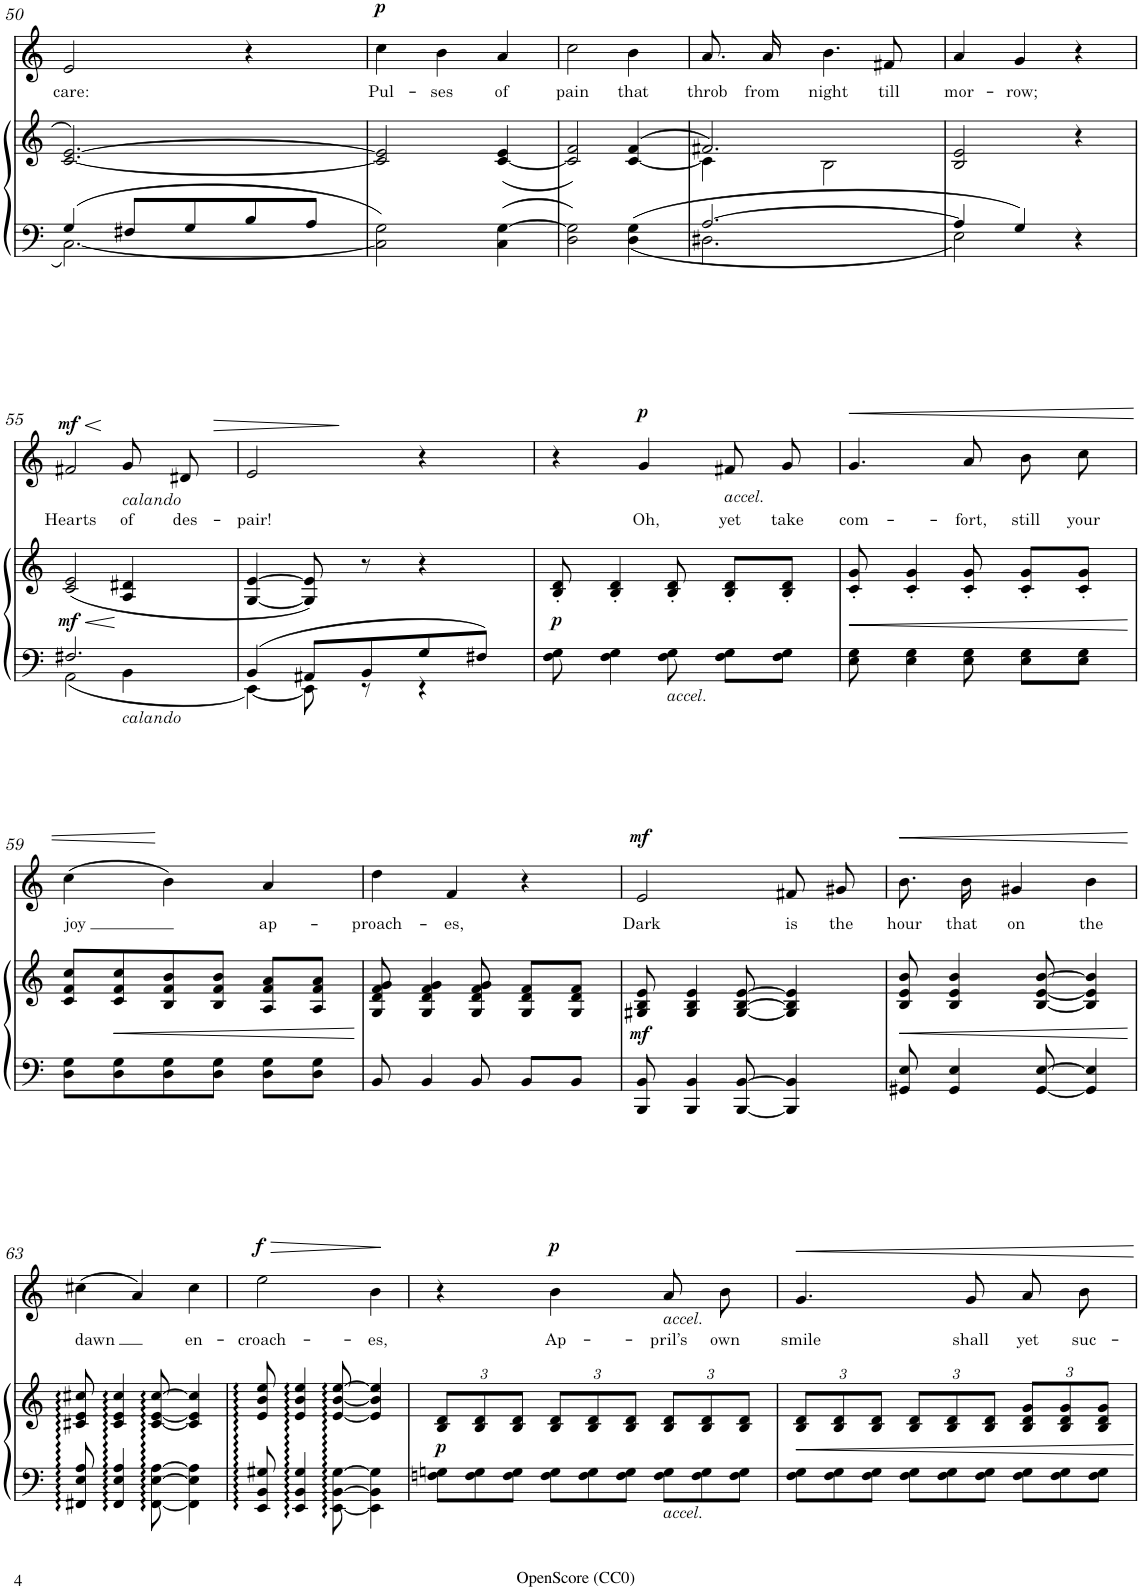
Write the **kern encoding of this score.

**kern	**kern	**dynam	**kern	**text	**dynam
*part2	*part2	*part2	*part1	*part1	*part1
*staff3	*staff2	*staff2/3	*staff1	*staff1	*staff1
*I"Piano	*	*	*I"Voice	*	*
*I'Pno	*	*	*	*	*
!!LO:PB:g=z
*clefF4	*clefG2	*	*clefG2	*	*
*k[]	*k[]	*	*k[]	*	*
*M3/4	*M3/4	*	*M3/4	*	*
=50	=50	=50	=50	=50	=50
*^	*	*	*	*	*
!	!	!	!	!	!LO:LY:b	!
4G/	[2.C\	[2.c/ [2.e/	.	2e/	care:	.
8F#X/L	.	.	.	.	.	.
8G/	.	.	.	.	.	.
8B/	.	.	.	4r	.	.
8A/J	.	.	.	.	.	.
*v	*v	*	*	*	*	*
=51	=51	=51	=51	=51	=51
!	!	!	!	!LO:LY:b	!LO:DY:a
2C\] 2G\	2c/] 2e/]	.	4cc\	Pul-	p
!	!	!	!	!LO:LY:b	!
.	.	.	4b\	-ses	.
!	!	!	!	!LO:LY:b	!
4C\ [4G\	([4c/ 4e/	.	4a/	of	.
=52	=52	=52	=52	=52	=52
!	!	!	!	!LO:LY:b	!
2D\ 2G\]	2c/] 2f/)	.	2cc\	pain	.
!	!	!	!	!LO:LY:b	!
4D\ 4G\	(>[<4c/ 4f/	.	4b\	that	.
=53	=53	=53	=53	=53	=53
*^	*^	*	*	*	*
!	!	!	!	!	!	!LO:LY:b	!
[2.A/	2.D#X\	2.f#X/)	4c\]	.	8.a/L	throb	.
!	!	!	!	!	!	!LO:LY:b	!
.	.	.	.	.	16a/Jk	from	.
!	!	!	!	!	!	!LO:LY:b	!
.	.	.	2B\	.	4.b\	night	.
!	!	!	!	!	!	!LO:LY:b	!
.	.	.	.	.	8f#X/	till	.
*	*	*v	*v	*	*	*	*
=54	=54	=54	=54	=54	=54	=54
!	!	!	!	!	!LO:LY:b	!
4A/]	2E\	2B/ 2e/	.	4a/	mor-	.
!	!	!	!	!	!LO:LY:b	!
4G/	.	.	.	4g/	-row;	.
4r	4ryy	4r	.	4r	.	.
!!LO:LB:g=z
=55	=55	=55	=55	=55	=55	=55
!	!	!	!LO:HP:b	!	!LO:LY:b	!LO:HP:b
!	!	!	!LO:DY:n=1:b	!	!	!LO:DY:n=1:a
2.F#X/	2AA\	(2c/ 2e/	< mf	2f#X/	Hearts	< mf
!	!	!	!	!LO:TX:b:i:t=calando	!	!
!	!LO:TX:b:i:t=calando	!	!	!	!	!
!	!	!	!	!	!LO:LY:b	!
.	4BB\	4A/ 4d#X/	[	8g/L	of	[
!	!	!	!	!	!LO:LY:b	!LO:HP:b
.	.	.	.	8d#X/J	des-	>
=56	=56	=56	=56	=56	=56	=56
!	!	!	!	!	!LO:LY:b	!
4BB/	[4EE\	[4G/ [4e/	.	2e/	-pair!	.
8AA#X/L	8EE\]	8G/] 8e/])	.	.	.	.
8BB/	8r	8r	.	.	.	.
8G/	4r	4r	.	4r	.	]
8F#X/J	.	.	.	.	.	.
*v	*v	*	*	*	*	*
=57	=57	=57	=57	=57	=57
!	!	!LO:DY:b	!	!	!
8F\ 8G\	8B/' 8d/'	p	4r	.	.
4F\ 4G\	4B/' 4d/'	.	.	.	.
!	!	!	!	!LO:LY:b	!LO:DY:a
.	.	.	4g/	Oh,	p
!LO:TX:b:i:t=accel.	!	!	!	!	!
8F\ 8G\	8B/' 8d/'	.	.	.	.
!	!	!	!LO:TX:b:i:t=accel.	!	!
!	!	!	!	!LO:LY:b	!
8F\ 8G\L	8B/' 8d/'L	.	8f#X/L	yet	.
!	!	!	!	!LO:LY:b	!
8F\ 8G\J	8B/' 8d/'J	.	8g/J	take	.
=58	=58	=58	=58	=58	=58
!	!	!LO:HP:b	!	!LO:LY:b	!LO:HP:b
8E\ 8G\	8c/' 8g/'	<	4.g/	com-	<
4E\ 4G\	4c/' 4g/'	.	.	.	.
!	!	!	!	!LO:LY:b	!
8E\ 8G\	8c/' 8g/'	.	8a/	-fort,	.
!	!	!	!	!LO:LY:b	!
8E\ 8G\L	8c/' 8g/'L	.	8b\L	still	.
!	!	!	!	!LO:LY:b	!
8E\ 8G\J	8c/' 8g/'J	.	8cc\J	your	.
.	.	[	.	.	.
!!LO:LB:g=z
=59	=59	=59	=59	=59	=59
!	!	!	!	!LO:LY:b	!
8D\ 8G\L	8c/ 8f/ 8cc/L	.	(4cc\	joy	.
!	!	!LO:HP:b	!	!	!
8D\ 8G\	8c/ 8f/ 8cc/	<	.	.	.
8D\ 8G\	8B/ 8f/ 8b/	.	4b\)	.	[
8D\ 8G\J	8B/ 8f/ 8b/J	.	.	.	.
!	!	!	!	!LO:LY:b	!
8D\ 8G\L	8A/ 8f/ 8a/L	.	4a/	ap-	.
8D\ 8G\J	8A/ 8f/ 8a/J	.	.	.	.
.	.	[	.	.	.
=60	=60	=60	=60	=60	=60
!	!	!	!	!LO:LY:b	!
8BB/	8G/ 8d/ 8f/ 8g/	.	4dd\	-proach-	.
4BB/	4G/ 4d/ 4f/ 4g/	.	.	.	.
!	!	!	!	!LO:LY:b	!
.	.	.	4f/	-es,	.
8BB/	8G/ 8d/ 8f/ 8g/	.	.	.	.
8BB/L	8G/ 8d/ 8f/L	.	4r	.	.
8BB/J	8G/ 8d/ 8f/J	.	.	.	.
=61	=61	=61	=61	=61	=61
!	!	!LO:DY:b	!	!LO:LY:b	!LO:DY:a
8BBB/ 8BB/	8G#X/ 8B/ 8e/	mf	2e/	Dark	mf
4BBB/ 4BB/	4G#/ 4B/ 4e/	.	.	.	.
[8BBB/ [8BB/	[8G#/ [>8B/ [8e/	.	.	.	.
!	!	!	!	!LO:LY:b	!
4BBB/] 4BB/]	4G#/] 4B/] 4e/]	.	8f#X/L	is	.
!	!	!	!	!LO:LY:b	!
.	.	.	8g#X/J	the	.
=62	=62	=62	=62	=62	=62
!	!	!LO:HP:b	!	!LO:LY:b	!LO:HP:b
8GG#X/ 8E/	8B/ 8e/ 8b/	<	8.b\L	hour	<
4GG#/ 4E/	4B/ 4e/ 4b/	.	.	.	.
!	!	!	!	!LO:LY:b	!
.	.	.	16b\Jk	that	.
!	!	!	!	!LO:LY:b	!
.	.	.	4g#X/	on	.
[8GG#/ [8E/	[8B/ [8e/ [8b/	.	.	.	.
!	!	!	!	!LO:LY:b	!
4GG#/] 4E/]	4B/] 4e/] 4b/]	.	4b\	the	.
.	.	[	.	.	[
!!LO:LB:g=z
=63	=63	=63	=63	=63	=63
!	!	!	!	!LO:LY:b	!
8FF#X/ 8E/ 8A/	8c#X/ 8e/ 8cc#X/	.	(4cc#X\	dawn	.
4FF#/ 4E/ 4A/	4c#/ 4e/ 4cc#/	.	.	.	.
.	.	.	4a/)	.	.
[8FF#\ [8E\ [8A\	[8c#/ [8e/ [8cc#/	.	.	.	.
!	!	!	!	!LO:LY:b	!
4FF#\] 4E\] 4A\]	4c#/] 4e/] 4cc#/]	.	4cc#\	en-	.
=64	=64	=64	=64	=64	=64
!	!	!	!	!LO:LY:b	!LO:HP:b
!	!	!	!	!	!LO:DY:n=1:a
8EE/ 8BB/ 8G#X/	8e/ 8b/ 8ee/	.	2ee\	-croach-	> f
4EE/ 4BB/ 4G#/	4e/ 4b/ 4ee/	.	.	.	.
[8EE\ [8BB\ [8G#\	[8e/ [8b/ [8ee/	.	.	.	.
!	!	!	!	!LO:LY:b	!
4EE\] 4BB\] 4G#\]	4e/] 4b/] 4ee/]	.	4b\	-es,	.
.	.	.	.	.	]
=65	=65	=65	=65	=65	=65
*Xbrackettup	*Xbrackettup	*	*	*	*
!	!	!LO:DY:b	!	!	!
12Fn\ 12Gn\L	12B/ 12d/L	p	4r	.	.
12F\ 12G\	12B/ 12d/	.	.	.	.
12F\ 12G\J	12B/ 12d/J	.	.	.	.
!	!	!	!	!LO:LY:b	!LO:DY:a
12F\ 12G\L	12B/ 12d/L	.	4b\	Ap-	p
12F\ 12G\	12B/ 12d/	.	.	.	.
12F\ 12G\J	12B/ 12d/J	.	.	.	.
!	!	!	!LO:TX:b:i:t=accel.	!	!
!LO:TX:b:i:t=accel.	!	!	!	!	!
!	!	!	!	!LO:LY:b	!
12F\ 12G\L	12B/ 12d/L	.	8a/L	-pril’s	.
12F\ 12G\	12B/ 12d/	.	.	.	.
!	!	!	!	!LO:LY:b	!
.	.	.	8b/J	own	.
12F\ 12G\J	12B/ 12d/J	.	.	.	.
=66	=66	=66	=66	=66	=66
!	!	!	!	!LO:LY:b	!
12F\ 12G\L	12B/ 12d/L	.	4.g/	smile	.
12F\ 12G\	12B/ 12d/	.	.	.	.
12F\ 12G\J	12B/ 12d/J	.	.	.	.
12F\ 12G\L	12B/ 12d/L	.	.	.	.
12F\ 12G\	12B/ 12d/	.	.	.	.
!	!	!	!	!LO:LY:b	!
.	.	.	8g/	shall	.
12F\ 12G\J	12B/ 12d/J	.	.	.	.
!	!	!	!	!LO:LY:b	!
12F\ 12G\L	12B/ 12d/ 12g/L	.	8a/L	yet	.
12F\ 12G\	12B/ 12d/ 12g/	.	.	.	.
!	!	!	!	!LO:LY:b	!
.	.	.	8b/J	suc-	.
12F\ 12G\J	12B/ 12d/ 12g/J	.	.	.	.
=	=	=	=	=	=
*-	*-	*-	*-	*-	*-
